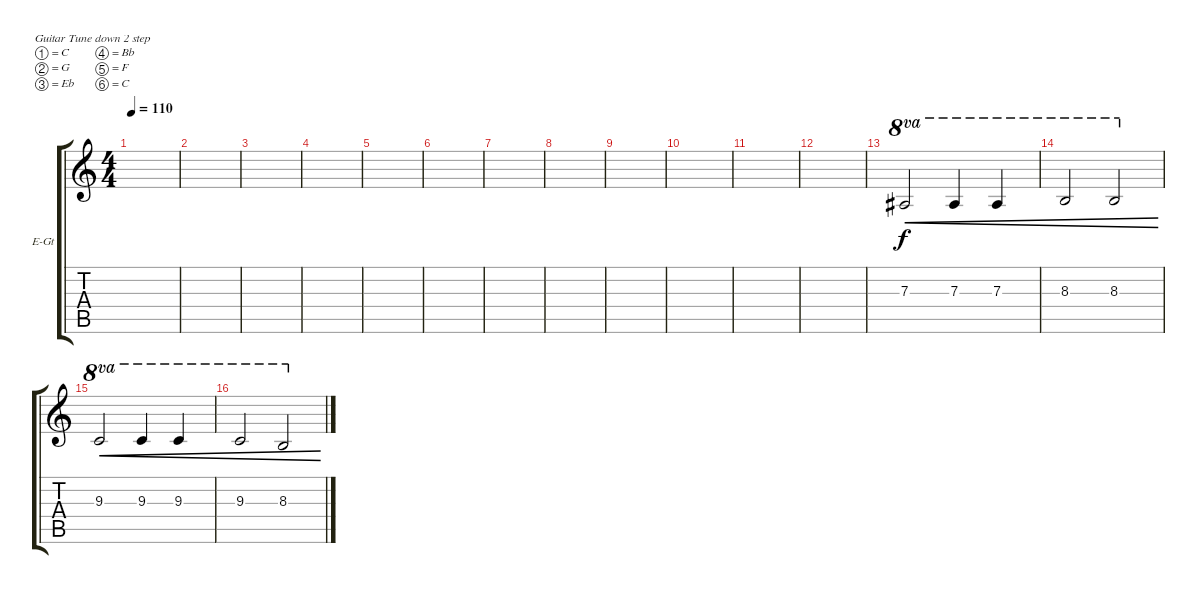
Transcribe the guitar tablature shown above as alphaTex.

\defaultSystemsLayout 4
\bracketExtendMode groupsimilarinstruments
\firstSystemTrackNameOrientation horizontal
\otherSystemsTrackNameOrientation horizontal
\track ("Electric Guitar 10" "E-Gt") {instrument distortionguitar}
\staff {score tabs}
\tuning (C4 G3 Eb3 Bb2 F2 C2)
\ts (4 4)
\tempo 110
\clef g2
\scale
0.333333
\ks c
|
\scale
0.333333 |
\scale
0.333333 |
\scale
0.333333 |
\scale
0.333333 |
\scale
0.333333 |
\scale
0.333333 |
\scale
0.333333 |
\scale
0.333333 |
\scale
0.333333 |
|
|
7.3.2{ot 8va cre} 7.3.4{ot 8va cre} 7.3.4{ot 8va cre} |
8.3.2{ot 8va cre} 8.3.2{ot 8va cre} |
9.3.2{ot 8va cre} 9.3.4{ot 8va cre} 9.3.4{ot 8va cre} |
9.3.2{ot 8va cre} 8.3.2{ot 8va cre}
